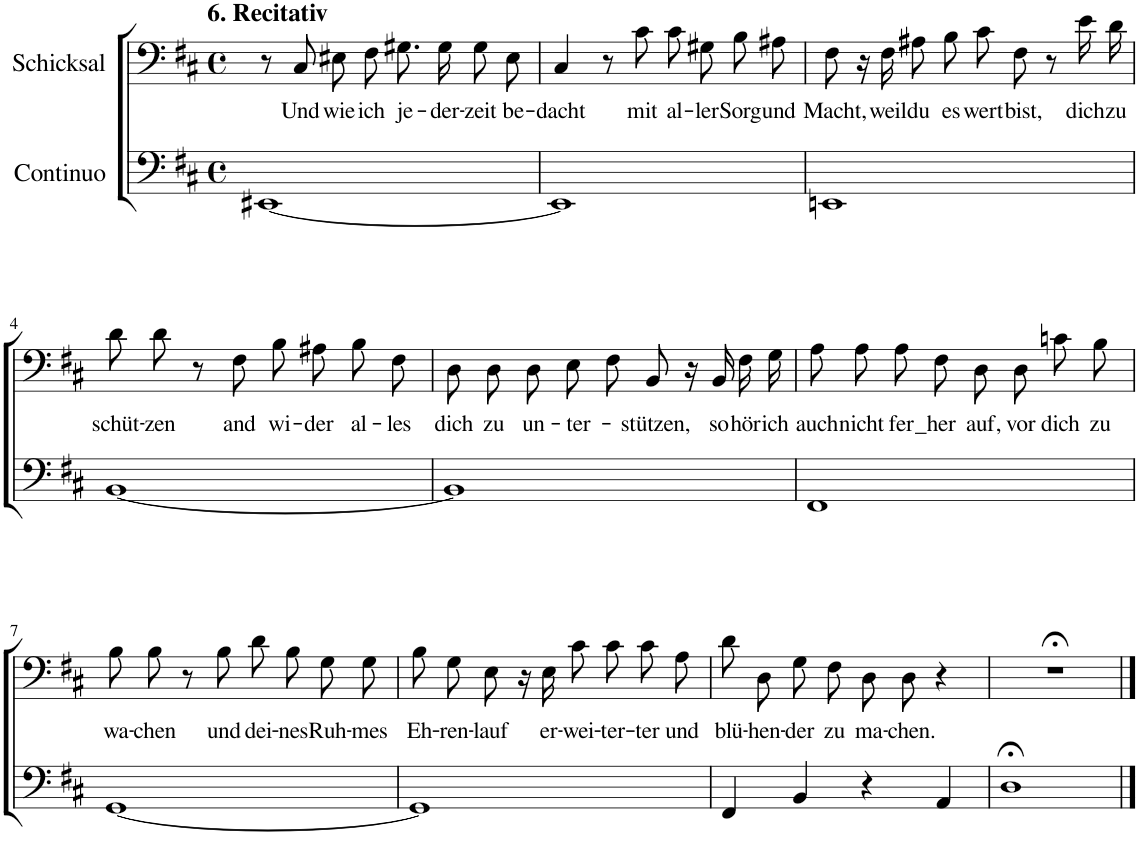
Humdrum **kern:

**kern	**kern	**text
*part2	*part1	*part1
*staff2	*staff1	*staff1
*I"Continuo	*I"Schicksal	*
*clefF4	*clefF4	*
*k[f#c#]	*k[f#c#]	*
*M4/4	*M4/4	*
*met(c)	*met(c)	*
=1	=1	=1
!	!LO:TX:a:B:t=6. Recitativ	!
[<1EE#X	8r	.
!	!	!LO:LY:b
.	8C#/	Und
!	!	!LO:LY:b
.	8E#X\L	wie
!	!	!LO:LY:b
.	8F#\J	ich
!	!	!LO:LY:b
.	8.G#X\L	je-
!	!	!LO:LY:b
.	16G#\Jk	-der-
!	!	!LO:LY:b
.	8G#\L	-zeit
!	!	!LO:LY:b
.	8E#\J	be-
=2	=2	=2
!	!	!LO:LY:b
1EE#]	4C#/	-dacht
.	8r	.
!	!	!LO:LY:b
.	8c#\	mit
!	!	!LO:LY:b
.	8c#\L	al-
!	!	!LO:LY:b
.	8G#X\J	-ler
!	!	!LO:LY:b
.	8B\L	Sorg
!	!	!LO:LY:b
.	8A#X\J	und
=3	=3	=3
!	!	!LO:LY:b
1EEn	8F#\	Macht,
.	16r	.
!	!	!LO:LY:b
.	16F#\	weil
!	!	!LO:LY:b
.	8A#X\L	du
!	!	!LO:LY:b
.	8B\J	es
!	!	!LO:LY:b
.	8c#\L	wert
!	!	!LO:LY:b
.	8F#\J	bist,
.	8r	.
!	!	!LO:LY:b
.	16e\LL	dich
!	!	!LO:LY:b
.	16d\JJ	zu
!!LO:LB:g=z
=4	=4	=4
!	!	!LO:LY:b
[<1BB	8d\L	schüt-
!	!	!LO:LY:b
.	8d\J	-zen
.	8r	.
!	!	!LO:LY:b
.	8F#\	and
!	!	!LO:LY:b
.	8B\L	wi-
!	!	!LO:LY:b
.	8A#X\J	-der
!	!	!LO:LY:b
.	8B\L	al-
!	!	!LO:LY:b
.	8F#\J	-les
=5	=5	=5
!	!	!LO:LY:b
1BB]	8D\L	dich
!	!	!LO:LY:b
.	8D\J	zu
!	!	!LO:LY:b
.	8D\L	un-
!	!	!LO:LY:b
.	8E\J	-ter-
.	8F#\L	.
!	!	!LO:LY:b
.	8BB\J	stützen,
.	16r	.
!	!	!LO:LY:b
.	16BB\LL	so
!	!	!LO:LY:b
.	16F#\	hör
!	!	!LO:LY:b
.	16G\JJ	ich
=6	=6	=6
!	!	!LO:LY:b
1FF#	8A\L	auch
!	!	!LO:LY:b
.	8A\J	nicht
!	!	!LO:LY:b
.	8A\L	fer
!	!	!LO:LY:b
.	8F#\J	_her
!	!	!LO:LY:b
.	8D\L	auf,
!	!	!LO:LY:b
.	8D\J	vor
!	!	!LO:LY:b
.	8cn\L	dich
!	!	!LO:LY:b
.	8B\J	zu
!!LO:LB:g=z
=7	=7	=7
!	!	!LO:LY:b
[<1GG	8B\L	wa-
!	!	!LO:LY:b
.	8B\J	-chen
.	8r	.
!	!	!LO:LY:b
.	8B\	und
!	!	!LO:LY:b
.	8d\L	dei-
!	!	!LO:LY:b
.	8B\J	-nes
!	!	!LO:LY:b
.	8G\L	Ruh-
!	!	!LO:LY:b
.	8G\J	-mes
=8	=8	=8
!	!	!LO:LY:b
1GG]	8B\L	Eh-
!	!	!LO:LY:b
.	8G\J	-ren-
!	!	!LO:LY:b
.	8E\	-lauf
.	16r	.
!	!	!LO:LY:b
.	16E\	er-
!	!	!LO:LY:b
.	8c#\L	-wei-
!	!	!LO:LY:b
.	8c#\J	-ter-
!	!	!LO:LY:b
.	8c#\L	-ter
!	!	!LO:LY:b
.	8A\J	und
=9	=9	=9
!	!	!LO:LY:b
4FF#/	8d\L	blü-
!	!	!LO:LY:b
.	8D\J	-hen-
!	!	!LO:LY:b
4BB/	8G\L	-der
!	!	!LO:LY:b
.	8F#\J	zu
!	!	!LO:LY:b
4r	8D\L	ma-
!	!	!LO:LY:b
.	8D\J	-chen.
4AA/	4r	.
=10	=10	=10
1D;<	1r;<	.
==	==	==
*-	*-	*-
